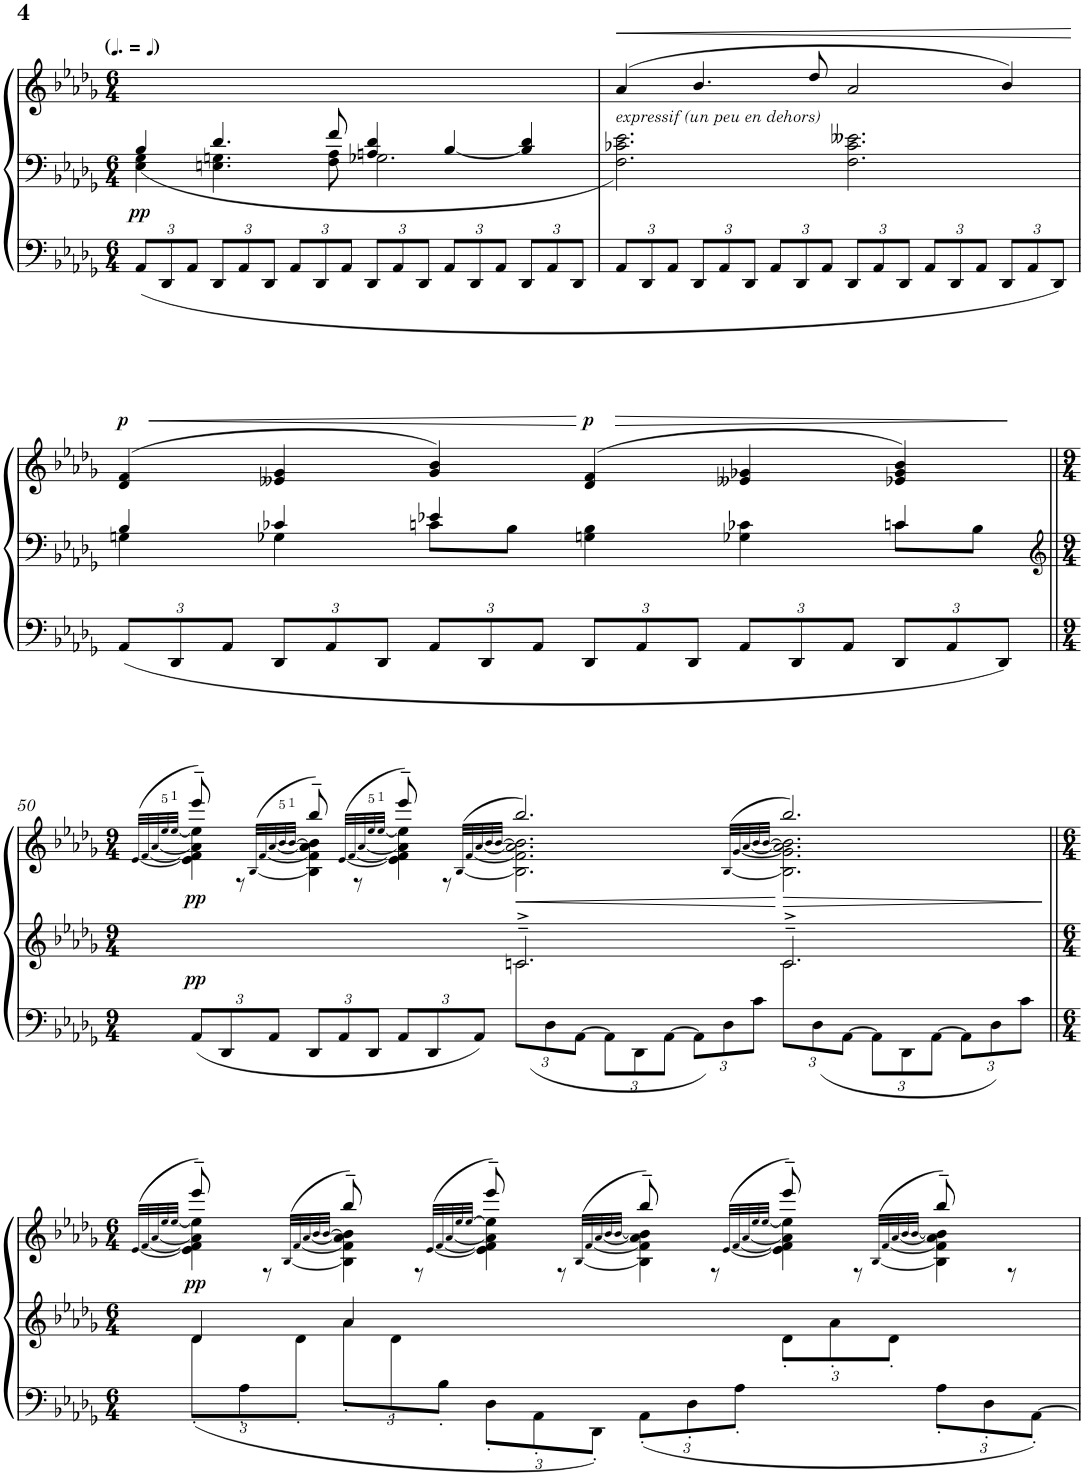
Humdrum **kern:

**kern	**kern	**kern	**dynam
*part1	*part1	*part1	*part1
*staff3	*staff2	*staff1	*staff1/2/3
*I"Piano	*	*	*
*I'Pno.	*	*	*
!!LO:PB:g=z
*clefF4	*clefF4	*clefG2	*
*k[b-e-a-d-g-]	*k[b-e-a-d-g-]	*k[b-e-a-d-g-]	*
*M6/4	*M6/4	*M6/4	*
*Xbrackettup	*	*	*
=47	=47	=47	=47
*	*^	*	*
!	!	!	!LO:TX:a:B:t=([quarter]. = [quarter])	!
!	!	!	!	!LO:DY:b=2
12AA-/L	4E-\ 4G-\	4B-/	1.ryy	pp
12DD-/	.	.	.	.
12AA-/J	.	.	.	.
12DD-/L	4.En\ 4.Gn\	4.d-/	.	.
12AA-/	.	.	.	.
12DD-/J	.	.	.	.
12AA-/L	.	.	.	.
12DD-/	.	.	.	.
.	8F\ 8A-\	8f/	.	.
12AA-/J	.	.	.	.
12DD-/L	2.G-X\	4An/ 4d-/	.	.
12AA-/	.	.	.	.
12DD-/J	.	.	.	.
12AA-/L	.	[<4B-/	.	.
12DD-/	.	.	.	.
12AA-/J	.	.	.	.
12DD-/L	.	4B-/] 4d-/	.	.
12AA-/	.	.	.	.
12DD-/J	.	.	.	.
*	*v	*v	*	*
=48	=48	=48	=48
!	!	!LO:TX:b:i:t=expressif (un peu en dehors)	!
!	!	!	!LO:HP:b
12AA-/L	2.F\ 2.c-X\ 2.e-\	(>4a-/	<
12DD-/	.	.	.
12AA-/J	.	.	.
12DD-/L	.	4.b-/	.
12AA-/	.	.	.
12DD-/J	.	.	.
12AA-/L	.	.	.
12DD-/	.	.	.
.	.	8dd-/	.
12AA-/J	.	.	.
12DD-/L	2.F\ 2.c-\ 2.e--X\	2a-/	.
12AA-/	.	.	.
12DD-/J	.	.	.
12AA-/L	.	.	.
12DD-/	.	.	.
12AA-/J	.	.	.
12DD-/L	.	4b-/)	.
12AA-/	.	.	.
12DD-/J	.	.	.
!!LO:LB:g=z
=49	=49	=49	=49
*	*^	*	*
!	!	!	!	!LO:HP:b
!	!	!	!	!LO:DY:n=1:a
12AA-/L	4Gn\	4B-/	(>4d-/ 4f/	< p
12DD-/	.	.	.	.
12AA-/J	.	.	.	.
12DD-/L	4G-X\	4c-X/	4e--X/ 4g-/	.
12AA-/	.	.	.	.
12DD-/J	.	.	.	.
12AA-/L	8cn\L	4e-X/	4g-/ 4b-/)	.
12DD-/	.	.	.	.
.	8B-\J	.	.	.
12AA-/J	.	.	.	.
!	!	!	!	!LO:HP:n=1:b
!	!	!	!	!LO:DY:n=2:a
12DD-/L	4Gn\ 4B-\	2ryy	(>4d-/ 4f/	[ > p
12AA-/	.	.	.	.
12DD-/J	.	.	.	.
12AA-/L	4G-X\ 4c-X\	.	4e--X/ 4g-X/	.
12DD-/	.	.	.	.
12AA-/J	.	.	.	.
12DD-/L	8cn\L	4c/	4e-X/ 4g-/ 4b-/)	.
12AA-/	.	.	.	.
.	8B-\J	.	.	.
12DD-/J	.	.	.	.
*	*v	*v	*	*
.	.	.	[
!!LO:LB:g=z
=50||	=50||	=50||	=50||
*	*clefG2	*	*
*M9/4	*M9/4	*M9/4	*
.	.	(>[<32qe-/LLL	.
.	.	[<32qf/	.
.	.	[<32qa-/	.
.	.	32qee-/	.
.	.	[<32qee-/JJJ	.
*	*^	*^	*
!	!	!	!	!	!LO:DY:a=3
!	!	!	!	!	!LO:DY:n=1:b
12AA-/L	2.ryy	2.ryy	4e-\] 4f\] 4a-\] 4ee-\]	8eee-~>/)	pp pp
12DD-/	.	.	.	.	.
.	.	.	.	8r	.
12AA-/J	.	.	.	.	.
.	.	.	(>[<32qB-/LLL	.	.
.	.	.	[<32qf/	.	.
.	.	.	[<32qa-/	.	.
.	.	.	32qb-/	.	.
.	.	.	[>32qb-/JJJ	.	.
12DD-/L	.	.	4B-\] 4f\] 4a-\] 4b-\]	8bb-~>/)	.
12AA-/	.	.	.	.	.
.	.	.	.	8r	.
12DD-/J	.	.	.	.	.
.	.	.	(>[<32qe-/LLL	.	.
.	.	.	[<32qf/	.	.
.	.	.	[<32qa-/	.	.
.	.	.	32qee-/	.	.
.	.	.	[<32qee-/JJJ	.	.
12AA-/L	.	.	4e-\] 4f\] 4a-\] 4ee-\]	8eee-~>/)	.
12DD-/	.	.	.	.	.
.	.	.	.	8r	.
12AA-/J	.	.	.	.	.
.	.	.	(>[<32qB-/LLL	.	.
.	.	.	[<32qf/	.	.
.	.	.	[<32qa-/	.	.
.	.	.	32qb-/	.	.
.	.	.	[32qb-/JJJ	.	.
*	*	*Xbrackettup	*	*	*
12ryy	2.cn~>^>/	12c\L	2.B-\] 2.f\] 2.a-\] 2.b-\]	2.bb-/)	.
12D-\	.	3%2ryy	.	.	.
[12AA-\J	.	.	.	.	.
12AA-\L]	.	.	.	.	.
12DD-\	.	.	.	.	.
[12AA-\J	.	.	.	.	.
12AA-\L]	.	.	.	.	.
12D-\	.	.	.	.	.
12c\J	.	.	.	.	.
.	.	.	(>[<32qB-/LLL	.	.
.	.	.	[<32qg-/	.	.
.	.	.	[<32qa-/	.	.
.	.	.	32qb-/	.	.
.	.	.	[32qb-/JJJ	.	.
12ryy	2.c~>^>/	12c\L	2.B-\] 2.g-\] 2.a-\] 2.b-\]	2.bb-/)	]
12D-\	.	3%2ryy	.	.	.
[12AA-\J	.	.	.	.	.
12AA-\L]	.	.	.	.	.
12DD-\	.	.	.	.	.
[12AA-\J	.	.	.	.	.
12AA-\L]	.	.	.	.	.
12D-\	.	.	.	.	.
12c\J	.	.	.	.	.
!!LO:LB:g=z	!!
=51||	=51||	=51||	=51||	=51||	=51||
*M6/4	*M6/4	*	*M6/4	*	*
.	.	.	(>[<32qe-/LLL	.	.
.	.	.	[<32qf/	.	.
.	.	.	[<32qa-/	.	.
.	.	.	32qee-/	.	.
.	.	.	[<32qee-/JJJ	.	.
!	!	!	!	!	!LO:DY:b
12ryy	4d-/	12d-'<\L	4e-\] 4f\] 4a-\] 4ee-\]	8eee-~>/)	pp
12A-'<\	.	12ryy	.	.	.
.	.	.	.	8r	.
4ryy	.	12d-'<\J	.	.	.
.	.	.	(>[<32qB-/LLL	.	.
.	.	.	[<32qf/	.	.
.	.	.	[<32qa-/	.	.
.	.	.	32qb-/	.	.
.	.	.	[>32qb-/JJJ	.	.
.	4a-/	12a-'<\L	4B-\] 4f\] 4a-\] 4b-\]	8bb-~>/)	.
.	.	12d-'<\	.	.	.
.	.	.	.	8r	.
12B-'<\J	.	12%13ryy	.	.	.
.	.	.	(>[<32qe-/LLL	.	.
.	.	.	[<32qf/	.	.
.	.	.	[<32qa-/	.	.
.	.	.	32qee-/	.	.
.	.	.	[>32qee-/JJJ	.	.
12D-'<\L	4ryy	.	4e-\] 4f\] 4a-\] 4ee-\]	8eee-~>/)	.
12AA-'<\	.	.	.	.	.
.	.	.	.	8r	.
12DD-'<\J	.	.	.	.	.
.	.	.	(>[<32qB-/LLL	.	.
.	.	.	[<32qf/	.	.
.	.	.	[<32qa-/	.	.
.	.	.	32qb-/	.	.
.	.	.	[<32qb-/JJJ	.	.
12AA-'<\L	4ryy	.	4B-\] 4f\] 4a-\] 4b-\]	8bb-~>/)	.
12D-'<\	.	.	.	.	.
.	.	.	.	8r	.
12A-'<\J	.	.	.	.	.
.	.	.	(>[<32qe-/LLL	.	.
.	.	.	[<32qf/	.	.
.	.	.	[<32qa-/	.	.
.	.	.	32qee-/	.	.
.	.	.	[<32qee-/JJJ	.	.
4ryy	12d-'<\L	.	4e-\] 4f\] 4a-\] 4ee-\]	8eee-~>/)	.
.	12a-'<\	.	.	.	.
.	.	.	.	8r	.
.	12d-'<\J	.	.	.	.
.	.	.	(>[<32qB-/LLL	.	.
.	.	.	[<32qf/	.	.
.	.	.	[<32qa-/	.	.
.	.	.	32qb-/	.	.
.	.	.	[<32qb-/JJJ	.	.
12A-'<\L	4ryy	.	4B-\] 4f\] 4a-\] 4b-\]	8bb-~>/)	.
12D-'<\	.	.	.	.	.
.	.	.	.	8r	.
[>12AA-'<\J	.	.	.	.	.
*	*v	*v	*	*	*
*	*	*v	*v	*
=	=	=	=
*-	*-	*-	*-
